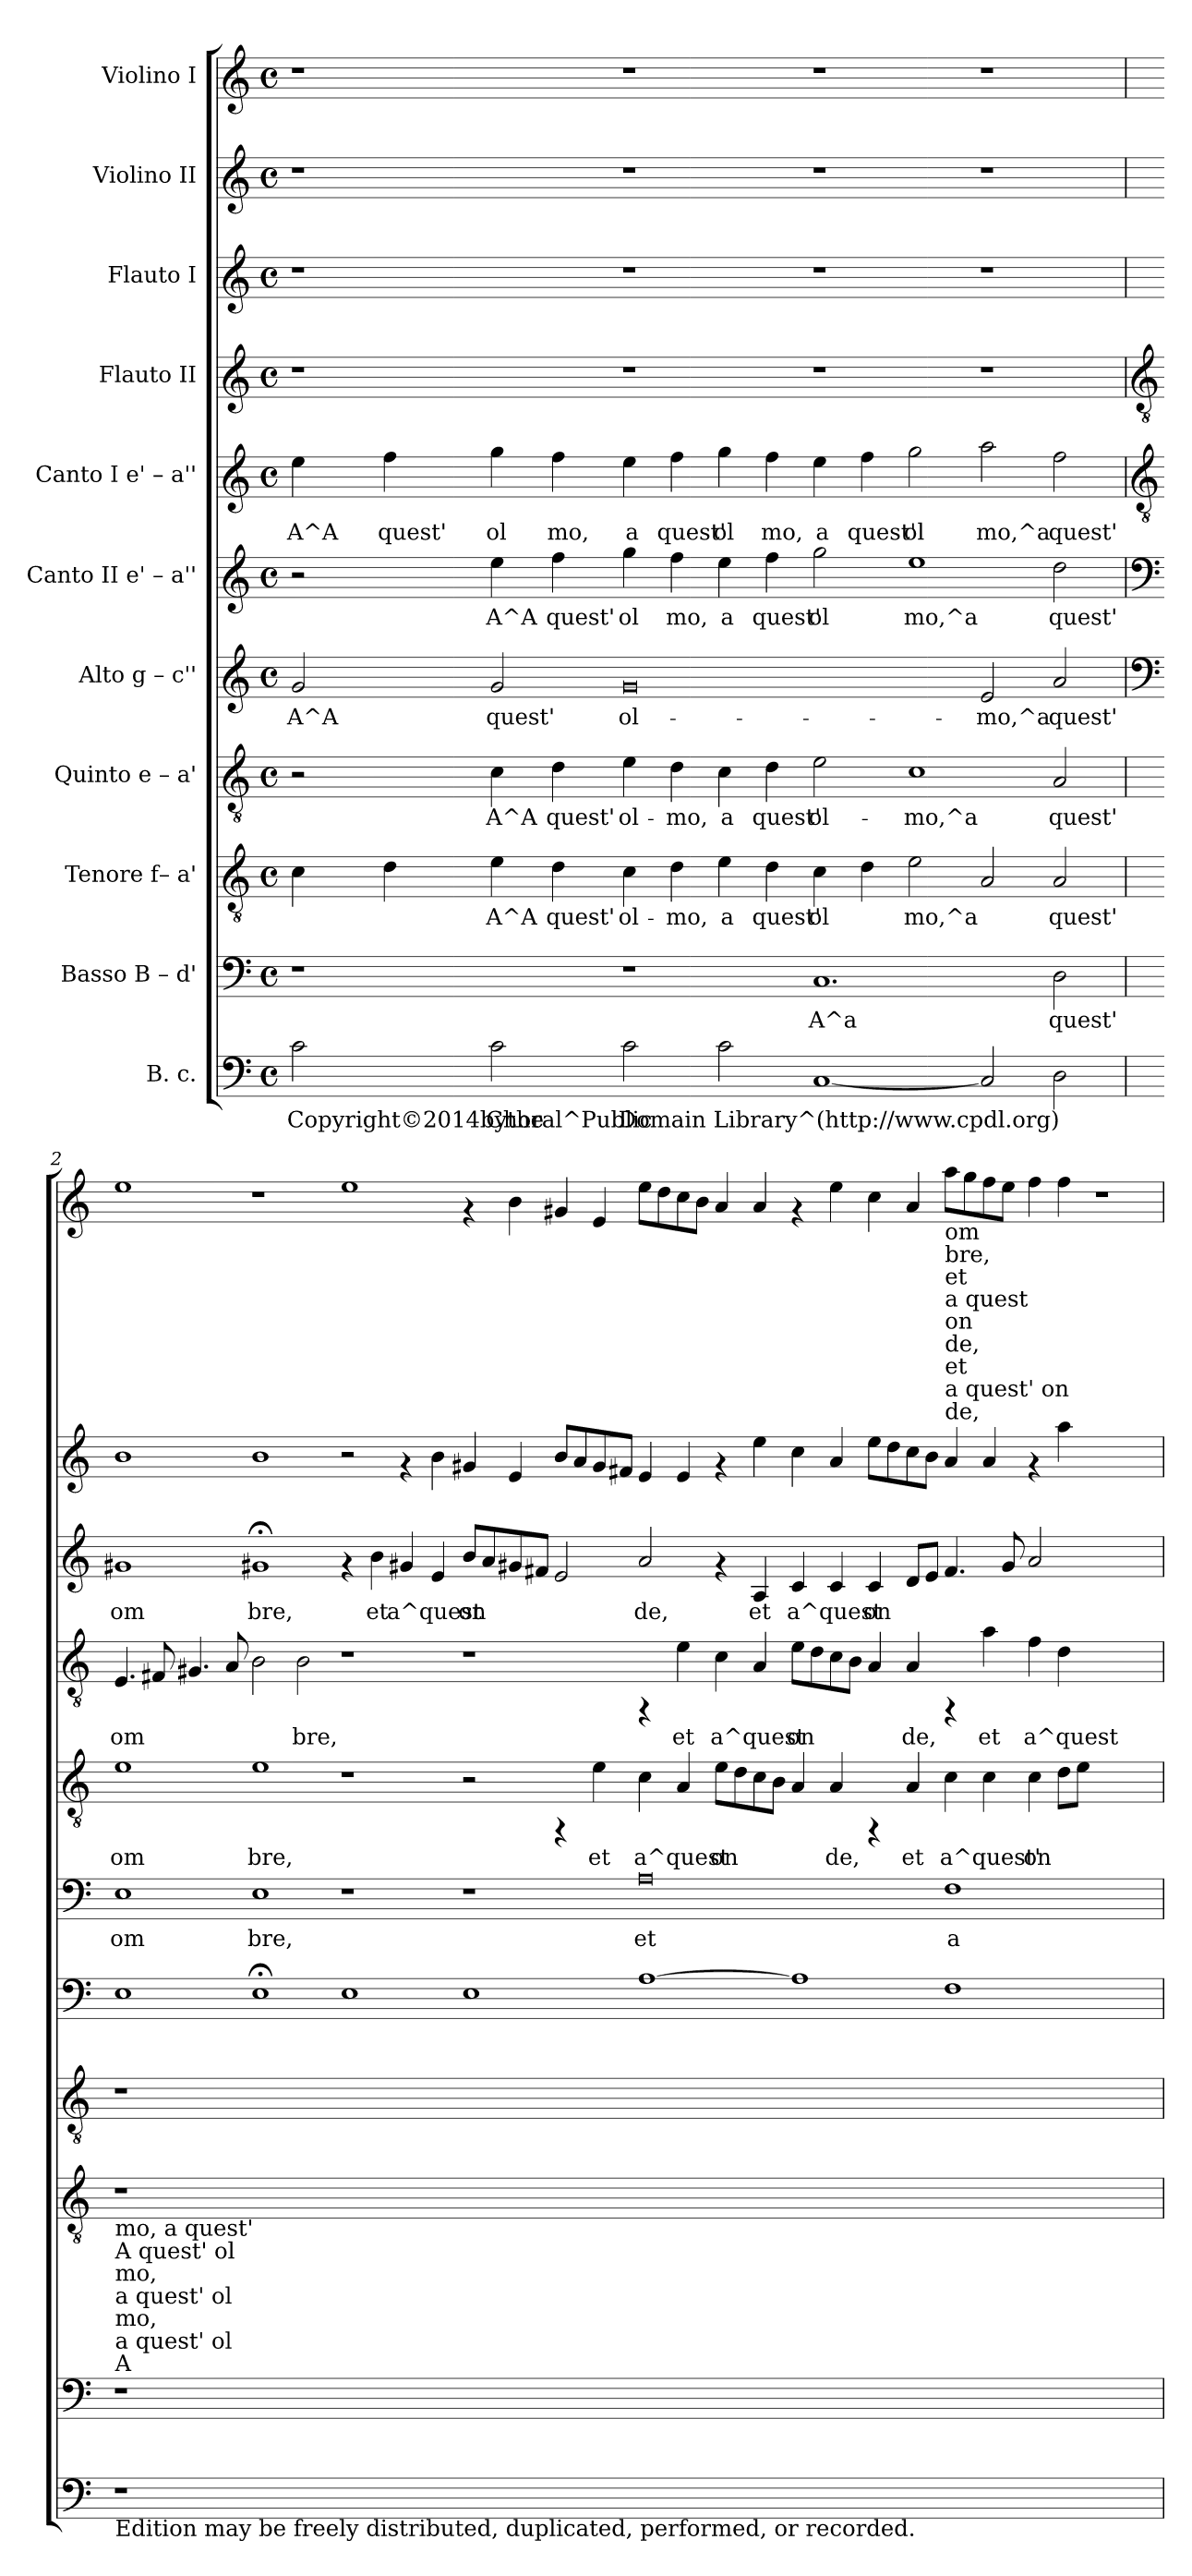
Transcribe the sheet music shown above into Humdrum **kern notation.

**kern	**text	**kern	**text	**kern	**text	**kern	**text	**kern	**text	**kern	**text	**kern	**text	**kern	**text	**kern	**text	**kern	**kern
*part11	*part11	*part10	*part10	*part9	*part9	*part8	*part8	*part7	*part7	*part6	*part6	*part5	*part5	*part4	*part4	*part3	*part3	*part2	*part1
*staff11	*staff11	*staff10	*staff10	*staff9	*staff9	*staff8	*staff8	*staff7	*staff7	*staff6	*staff6	*staff5	*staff5	*staff4	*staff4	*staff3	*staff3	*staff2	*staff1
*I"B. c.	*	*I"Basso  B – d'	*	*I"Tenore  f– a'	*	*I"Quinto  e – a'	*	*I"Alto  g – c''	*	*I"Canto II  e' – a''	*	*I"Canto I  e' – a''	*	*I"Flauto II	*	*I"Flauto I	*	*I"Violino II	*I"Violino I
!!LO:PB:g=z
*stria5	*	*stria5	*	*stria5	*	*stria5	*	*stria5	*	*stria5	*	*stria5	*	*stria5	*	*stria5	*	*stria5	*stria5
*clefF4	*	*clefF4	*	*clefGv2	*	*clefGv2	*	*clefG2	*	*clefG2	*	*clefG2	*	*clefG2	*	*clefG2	*	*clefG2	*clefG2
*k[]	*	*k[]	*	*k[]	*	*k[]	*	*k[]	*	*k[]	*	*k[]	*	*k[]	*	*k[]	*	*k[]	*k[]
*C:	*	*C:	*	*C:	*	*C:	*	*C:	*	*C:	*	*C:	*	*C:	*	*C:	*	*C:	*C:
*M4/4	*	*M4/4	*	*M4/4	*	*M4/4	*	*M4/4	*	*M4/4	*	*M4/4	*	*M4/4	*	*M4/4	*	*M4/4	*M4/4
*met(c)	*	*met(c)	*	*met(c)	*	*met(c)	*	*met(c)	*	*met(c)	*	*met(c)	*	*met(c)	*	*met(c)	*	*met(c)	*met(c)
=1	=1	=1	=1	=1	=1	=1	=1	=1	=1	=1	=1	=1	=1	=1	=1	=1	=1	=1	=1
!	!LO:LY:b:rj	!	!	!	!LO:LY:a:rj	!	!	!	!LO:LY:b:rj	!	!	!	!LO:LY:b:rj	!	!	!	!	!	!
2c\	Copyright©2014bythe	1r	.	4c\	-	2r	.	2g/	A^A	2r	.	4ee\	A^A	1r	.	1r	.	1r	1r
!	!	!	!	!	!LO:LY:a:rj	!	!	!	!	!	!	!	!LO:LY:b:rj	!	!	!	!	!	!
.	.	.	.	4d\	--	.	.	.	.	.	.	4ff\	quest'	.	.	.	.	.	.
!	!LO:LY:b:rj	!	!	!	!LO:LY:a:rj	!	!LO:LY:b:rj	!	!LO:LY:b:rj	!	!LO:LY:b:rj	!	!LO:LY:b:rj	!	!	!	!	!	!
2c\	Choral^Public	.	.	4e\	-A^A	4c\	A^A	2g/	quest'	4ee\	A^A	4gg\	ol	.	.	.	.	.	.
!	!	!	!	!	!LO:LY:a:rj	!	!LO:LY:b:rj	!	!	!	!LO:LY:b:rj	!	!LO:LY:b:rj	!	!	!	!	!	!
.	.	.	.	4d\	quest'	4d\	quest'	.	.	4ff\	quest'	4ff\	mo,	.	.	.	.	.	.
!	!LO:LY:b:rj	!	!	!	!LO:LY:a:rj	!	!LO:LY:b:rj	!	!LO:LY:b:rj	!	!LO:LY:b:rj	!	!LO:LY:b:rj	!	!	!	!	!	!
2c\	Domain	1r	.	4c\	ol-	4e\	ol-	0g	ol-	4gg\	ol	4ee\	a	1r	.	1r	.	1r	1r
!	!	!	!	!	!LO:LY:a:rj	!	!LO:LY:b:rj	!	!	!	!LO:LY:b:rj	!	!LO:LY:b:rj	!	!	!	!	!	!
.	.	.	.	4d\	-mo,	4d\	-mo,	.	.	4ff\	mo,	4ff\	quest'	.	.	.	.	.	.
!	!LO:LY:b:rj	!	!	!	!LO:LY:a:rj	!	!LO:LY:b:rj	!	!	!	!LO:LY:b:rj	!	!LO:LY:b:rj	!	!	!	!	!	!
2c\	Library^(http://www.cpdl.org)	.	.	4e\	a	4c\	a	.	.	4ee\	a	4gg\	ol	.	.	.	.	.	.
!	!	!	!	!	!LO:LY:a:rj	!	!LO:LY:b:rj	!	!	!	!LO:LY:b:rj	!	!LO:LY:b:rj	!	!	!	!	!	!
.	.	.	.	4d\	quest'	4d\	quest'	.	.	4ff\	quest'	4ff\	mo,	.	.	.	.	.	.
!	!LO:LY:b:rj	!	!LO:LY:b:rj	!	!LO:LY:a:rj	!	!LO:LY:b:rj	!	!	!	!LO:LY:b:rj	!	!LO:LY:b:rj	!	!	!	!	!	!
[<1C	.	1.C	A^a	4c\	ol-	2e\	ol-	.	.	2gg\	ol	4ee\	a	1r	.	1r	.	1r	1r
!	!	!	!	!	!LO:LY:a:rj	!	!	!	!	!	!	!	!LO:LY:b:rj	!	!	!	!	!	!
.	.	.	.	4d\	--	.	.	.	.	.	.	4ff\	quest'	.	.	.	.	.	.
!	!	!	!	!	!LO:LY:a:rj	!	!LO:LY:b:rj	!	!	!	!LO:LY:b:rj	!	!LO:LY:b:rj	!	!	!	!	!	!
.	.	.	.	2e\	-mo,^a	1c	-mo,^a	.	.	1ee	mo,^a	2gg\	ol	.	.	.	.	.	.
!	!LO:LY:b:rj	!	!	!	!LO:LY:a:rj	!	!	!	!LO:LY:b:rj	!	!	!	!LO:LY:b:rj	!	!	!	!	!	!
2C/]	.	.	.	2A/	.	.	.	2e/	-mo,^a	.	.	2aa\	mo,^a	1r	.	1r	.	1r	1r
!	!LO:LY:b:rj	!	!LO:LY:b:rj	!	!LO:LY:a:rj	!	!LO:LY:b:rj	!	!LO:LY:b:rj	!	!LO:LY:b:rj	!	!LO:LY:b:rj	!	!	!	!	!	!
2D\	.	2D\	quest'	2A/	quest'	2A/	quest'	2a/	quest'	2dd\	quest'	2ff\	quest'	.	.	.	.	.	.
!!LO:PB:g=z
=2	=2	=2	=2	=2	=2	=2	=2	=2	=2	=2	=2	=2	=2	=2	=2	=2	=2	=2	=2
*	*	*	*	*	*	*	*	*clefF4	*	*clefF4	*	*clefGv2	*	*clefGv2	*	*	*	*	*
!	!	!	!	!LO:TX:b:t=mo, a quest'	!	!	!	!	!	!	!	!	!	!	!	!	!	!	!
!	!	!	!	!LO:TX:b:t=A quest' ol	!	!	!	!	!	!	!	!	!	!	!	!	!	!	!
!	!	!	!	!LO:TX:b:t=mo,	!	!	!	!	!	!	!	!	!	!	!	!	!	!	!
!	!	!	!	!LO:TX:b:t=a quest' ol	!	!	!	!	!	!	!	!	!	!	!	!	!	!	!
!	!	!	!	!LO:TX:b:t=mo,	!	!	!	!	!	!	!	!	!	!	!	!	!	!	!
!	!	!	!	!LO:TX:b:t=a quest' ol	!	!	!	!	!	!	!	!	!	!	!	!	!	!	!
!	!	!	!	!LO:TX:b:t=A	!	!	!	!	!	!	!	!	!	!	!	!	!	!	!
!LO:TX:b:t=Edition may be freely distributed, duplicated, performed, or recorded.	!	!	!	!	!	!	!	!	!	!	!	!	!	!	!	!	!	!	!
!	!	!	!	!	!	!	!	!	!LO:LY:b:rj	!	!LO:LY:b:rj	!	!LO:LY:b:rj	!	!LO:LY:b	!	!LO:LY:b:cj	!	!
1r	.	1r	.	1r	.	1r	.	1E	.	1E	om	1e	om	4.E/	om-	1g#X	om	1b	1ee
!	!	!	!	!	!	!	!	!	!	!	!	!	!	!	!LO:LY:b	!	!	!	!
.	.	.	.	.	.	.	.	.	.	.	.	.	.	8F#X/	--	.	.	.	.
!	!	!	!	!	!	!	!	!	!	!	!	!	!	!	!LO:LY:b	!	!	!	!
.	.	.	.	.	.	.	.	.	.	.	.	.	.	4.G#X/	--	.	.	.	.
!	!	!	!	!	!	!	!	!	!	!	!	!	!	!	!LO:LY:b	!	!	!	!
.	.	.	.	.	.	.	.	.	.	.	.	.	.	8A/	--	.	.	.	.
!	!	!	!	!	!	!	!	!	!LO:LY:b:rj	!	!LO:LY:b:rj	!	!LO:LY:b:rj	!	!LO:LY:b	!	!LO:LY:b:cj	!	!
1%7ryy	.	1%7ryy	.	1%7ryy	.	1%7ryy	.	1E;<	.	1E	bre,	1e	bre,	2B\	--	1g#X;<	bre,	1b	1r
!	!	!	!	!	!	!	!	!	!	!	!	!	!	!	!LO:LY:b	!	!	!	!
.	.	.	.	.	.	.	.	.	.	.	.	.	.	2B\	-bre,	.	.	.	.
!	!	!	!	!	!	!	!	!	!LO:LY:b:rj	!	!	!	!	!	!	!	!	!	!
.	.	.	.	.	.	.	.	1E	.	1r	.	1r	.	1r	.	4rf	.	2r	1ee
!	!	!	!	!	!	!	!	!	!	!	!	!	!	!	!	!	!LO:LY:b:cj	!	!
.	.	.	.	.	.	.	.	.	.	.	.	.	.	.	.	4b\	et	.	.
!	!	!	!	!	!	!	!	!	!	!	!	!	!	!	!	!	!LO:LY:b:cj	!	!
.	.	.	.	.	.	.	.	.	.	.	.	.	.	.	.	4g#X/	a^quest	4rf	.
!	!	!	!	!	!	!	!	!	!	!	!	!	!	!	!	!	!LO:LY:b:cj	!	!
.	.	.	.	.	.	.	.	.	.	.	.	.	.	.	.	4e/	.	4b\	.
!	!	!	!	!	!	!	!	!	!LO:LY:b:rj	!	!	!	!	!	!	!	!LO:LY:b:cj	!	!
.	.	.	.	.	.	.	.	1E	.	1r	.	2r	.	1r	.	8b/L	on	4g#X/	4rf
!	!	!	!	!	!	!	!	!	!	!	!	!	!	!	!	!	!LO:LY:b:cj	!	!
.	.	.	.	.	.	.	.	.	.	.	.	.	.	.	.	8a/	.	.	.
!	!	!	!	!	!	!	!	!	!	!	!	!	!	!	!	!	!LO:LY:b:cj	!	!
.	.	.	.	.	.	.	.	.	.	.	.	.	.	.	.	8g#X/	.	4e/	4b\
!	!	!	!	!	!	!	!	!	!	!	!	!	!	!	!	!	!LO:LY:b:cj	!	!
.	.	.	.	.	.	.	.	.	.	.	.	.	.	.	.	8f#/J	.	.	.
!	!	!	!	!	!	!	!	!	!	!	!	!	!	!	!	!	!LO:LY:b:cj	!	!
.	.	.	.	.	.	.	.	.	.	.	.	4rFF	.	.	.	2e/	.	8b/L	4g#X/
.	.	.	.	.	.	.	.	.	.	.	.	.	.	.	.	.	.	8a/	.
!	!	!	!	!	!	!	!	!	!	!	!	!	!LO:LY:b:rj	!	!	!	!	!	!
.	.	.	.	.	.	.	.	.	.	.	.	4e\	et	.	.	.	.	8g#/	4e/
.	.	.	.	.	.	.	.	.	.	.	.	.	.	.	.	.	.	8f#/J	.
!	!	!	!	!	!	!	!	!	!LO:LY:b:rj	!	!LO:LY:b:rj	!	!LO:LY:b:rj	!	!	!	!LO:LY:b:cj	!	!
.	.	.	.	.	.	.	.	[>1A	.	0A	et	4c\	a^quest	4rFF	.	2a/	de,	4e/	8ee\L
.	.	.	.	.	.	.	.	.	.	.	.	.	.	.	.	.	.	.	8dd\
!	!	!	!	!	!	!	!	!	!	!	!	!	!LO:LY:b:rj	!	!LO:LY:b	!	!	!	!
.	.	.	.	.	.	.	.	.	.	.	.	4A/	.	4e\	et	.	.	4e/	8cc\
.	.	.	.	.	.	.	.	.	.	.	.	.	.	.	.	.	.	.	8b\J
!	!	!	!	!	!	!	!	!	!	!	!	!	!LO:LY:b:rj	!	!LO:LY:b	!	!	!	!
.	.	.	.	.	.	.	.	.	.	.	.	8e\L	on	4c\	a^quest	4rf	.	4rf	4a/
!	!	!	!	!	!	!	!	!	!	!	!	!	!LO:LY:b:rj	!	!	!	!	!	!
.	.	.	.	.	.	.	.	.	.	.	.	8d\	.	.	.	.	.	.	.
!	!	!	!	!	!	!	!	!	!	!	!	!	!LO:LY:b:rj	!	!LO:LY:b	!	!LO:LY:b:cj	!	!
.	.	.	.	.	.	.	.	.	.	.	.	8c\	.	4A/	.	4A/	et	4ee\	4a/
!	!	!	!	!	!	!	!	!	!	!	!	!	!LO:LY:b:rj	!	!	!	!	!	!
.	.	.	.	.	.	.	.	.	.	.	.	8B\J	.	.	.	.	.	.	.
!	!	!	!	!	!	!	!	!	!LO:LY:b:rj	!	!	!	!LO:LY:b:rj	!	!LO:LY:b	!	!LO:LY:b:cj	!	!
.	.	.	.	.	.	.	.	1A]	.	.	.	4A/	.	8e\L	on-	4c/	a^quest	4cc\	4rf
!	!	!	!	!	!	!	!	!	!	!	!	!	!	!	!LO:LY:b	!	!	!	!
.	.	.	.	.	.	.	.	.	.	.	.	.	.	8d\	--	.	.	.	.
!	!	!	!	!	!	!	!	!	!	!	!	!	!LO:LY:b:rj	!	!LO:LY:b	!	!LO:LY:b:cj	!	!
.	.	.	.	.	.	.	.	.	.	.	.	4A/	de,	8c\	--	4c/	.	4a/	4ee\
!	!	!	!	!	!	!	!	!	!	!	!	!	!	!	!LO:LY:b	!	!	!	!
.	.	.	.	.	.	.	.	.	.	.	.	.	.	8B\J	--	.	.	.	.
!	!	!	!	!	!	!	!	!	!	!	!	!	!	!	!LO:LY:b	!	!LO:LY:b:cj	!	!
.	.	.	.	.	.	.	.	.	.	.	.	4rFF	.	4A/	--	4c/	on	8ee\L	4cc\
.	.	.	.	.	.	.	.	.	.	.	.	.	.	.	.	.	.	8dd\	.
!	!	!	!	!	!	!	!	!	!	!	!	!	!LO:LY:b:rj	!	!LO:LY:b	!	!LO:LY:b:cj	!	!
.	.	.	.	.	.	.	.	.	.	.	.	4A/	et	4A/	-de,	8d/L	.	8cc\	4a/
!	!	!	!	!	!	!	!	!	!	!	!	!	!	!	!	!	!LO:LY:b:cj	!	!
.	.	.	.	.	.	.	.	.	.	.	.	.	.	.	.	8e/J	.	8b\J	.
!	!	!	!	!	!	!	!	!	!	!	!	!	!	!	!	!	!	!	!LO:TX:b:t=om
!	!	!	!	!	!	!	!	!	!	!	!	!	!	!	!	!	!	!	!LO:TX:b:t=bre,
!	!	!	!	!	!	!	!	!	!	!	!	!	!	!	!	!	!	!	!LO:TX:b:t=et
!	!	!	!	!	!	!	!	!	!	!	!	!	!	!	!	!	!	!	!LO:TX:b:t=a quest
!	!	!	!	!	!	!	!	!	!	!	!	!	!	!	!	!	!	!	!LO:TX:b:t=on
!	!	!	!	!	!	!	!	!	!	!	!	!	!	!	!	!	!	!	!LO:TX:b:t=de,
!	!	!	!	!	!	!	!	!	!	!	!	!	!	!	!	!	!	!	!LO:TX:b:t=et
!	!	!	!	!	!	!	!	!	!	!	!	!	!	!	!	!	!	!	!LO:TX:b:t=a quest' on
!	!	!	!	!	!	!	!	!	!	!	!	!	!	!	!	!	!	!	!LO:TX:b:t=de,
!	!	!	!	!	!	!	!	!	!LO:LY:b:rj	!	!LO:LY:b:rj	!	!LO:LY:b:rj	!	!	!	!LO:LY:b:cj	!	!
.	.	.	.	.	.	.	.	1F	.	1F	a	4c\	a^quest'	4rFF	.	4.f#/	.	4a/	8aa\L
.	.	.	.	.	.	.	.	.	.	.	.	.	.	.	.	.	.	.	8gg\
!	!	!	!	!	!	!	!	!	!	!	!	!	!LO:LY:b:rj	!	!LO:LY:b	!	!	!	!
.	.	.	.	.	.	.	.	.	.	.	.	4c\	.	4a\	et	.	.	4a/	8ff\
!	!	!	!	!	!	!	!	!	!	!	!	!	!	!	!	!	!LO:LY:b:cj	!	!
.	.	.	.	.	.	.	.	.	.	.	.	.	.	.	.	8g#/	.	.	8ee\J
!	!	!	!	!	!	!	!	!	!	!	!	!	!LO:LY:b:rj	!	!LO:LY:b	!	!LO:LY:b:cj	!	!
.	.	.	.	.	.	.	.	.	.	.	.	4c\	on	4f\	a^quest	2a/	.	4rf	4ff\
!	!	!	!	!	!	!	!	!	!	!	!	!	!LO:LY:b:rj	!	!LO:LY:b	!	!	!	!
.	.	.	.	.	.	.	.	.	.	.	.	8d\L	.	4d\	.	.	.	4aa\	4ff\
!	!	!	!	!	!	!	!	!	!	!	!	!	!LO:LY:b:rj	!	!	!	!	!	!
.	.	.	.	.	.	.	.	.	.	.	.	8e\J	.	.	.	.	.	.	.
.	.	.	.	.	.	.	.	1ryy	.	1ryy	.	1ryy	.	1ryy	.	1ryy	.	1ryy	1r
=	=	=	=	=	=	=	=	=	=	=	=	=	=	=	=	=	=	=	=
*-	*-	*-	*-	*-	*-	*-	*-	*-	*-	*-	*-	*-	*-	*-	*-	*-	*-	*-	*-
